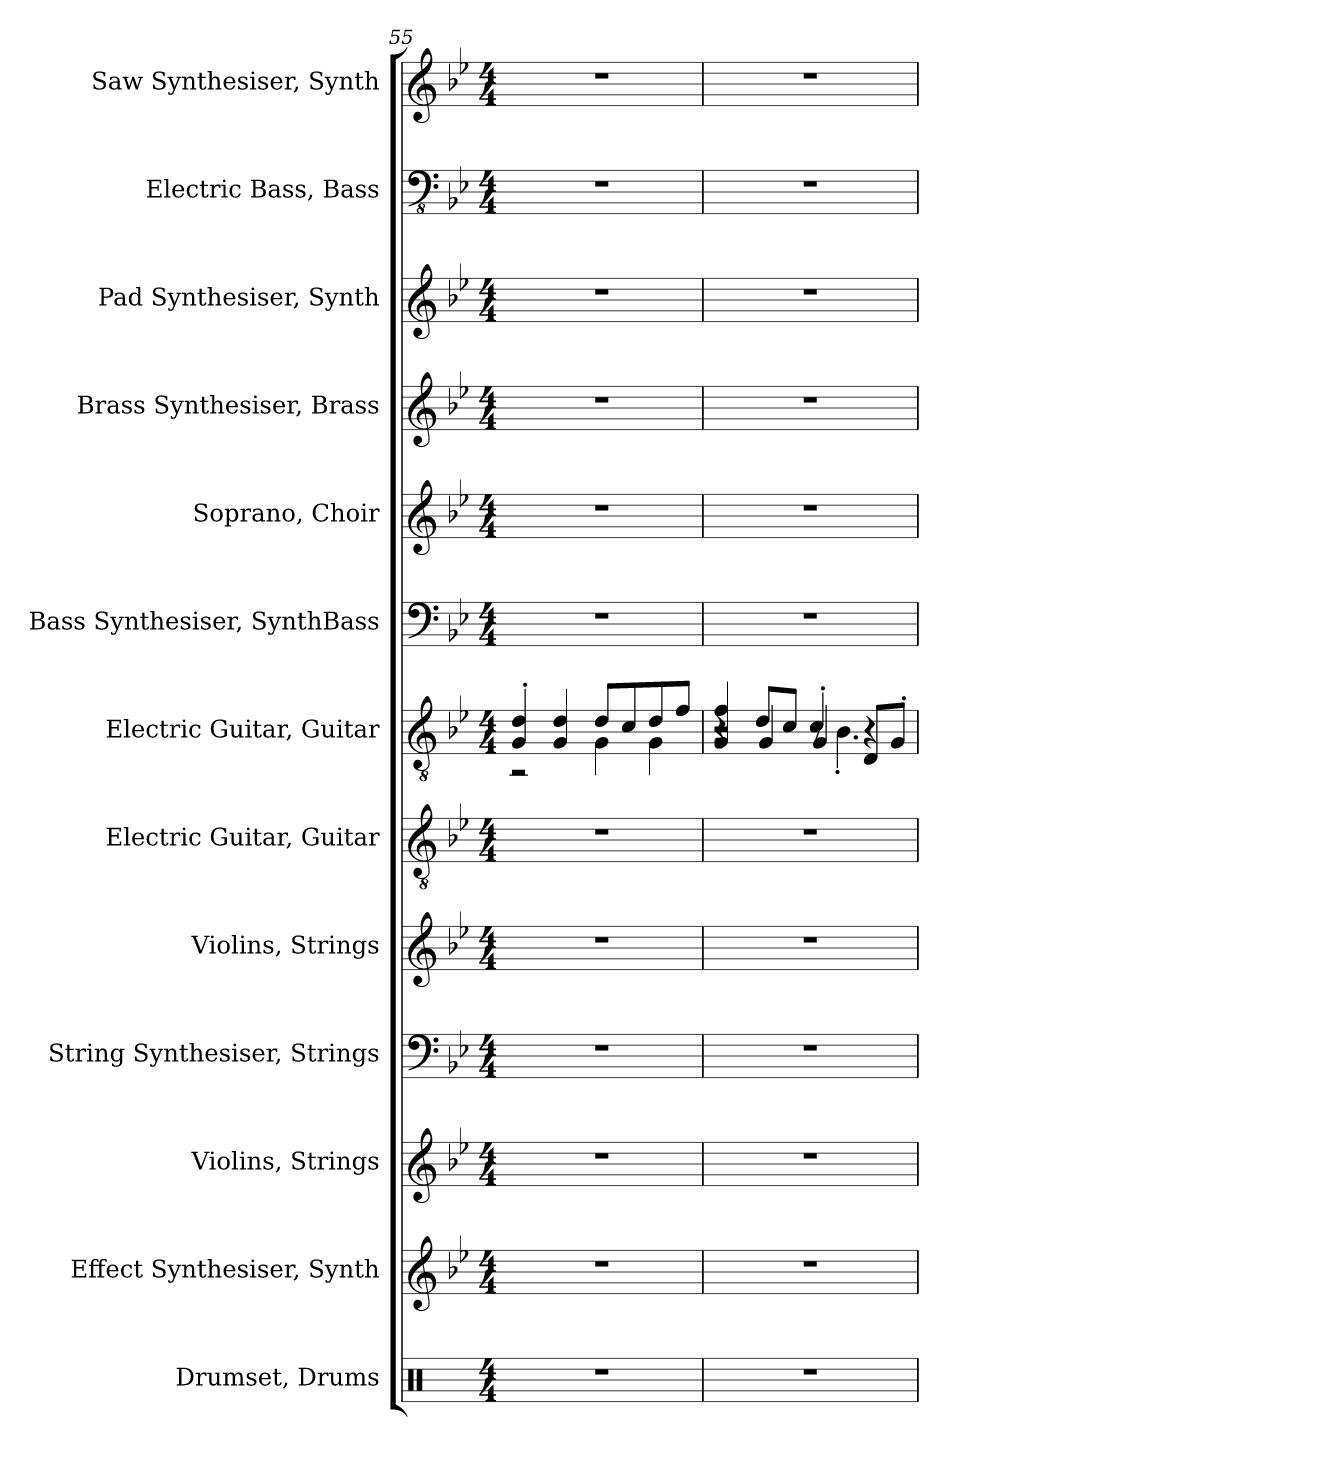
**kern	**kern	**kern	**kern	**kern	**kern	**kern	**kern	**kern	**kern	**kern	**kern	**kern
*part13	*part12	*part11	*part10	*part9	*part8	*part7	*part6	*part5	*part4	*part3	*part2	*part1
*staff13	*staff12	*staff11	*staff10	*staff9	*staff8	*staff7	*staff6	*staff5	*staff4	*staff3	*staff2	*staff1
*I"Drumset, Drums	*I"Effect Synthesiser, Synth	*I"Violins, Strings	*I"String Synthesiser, Strings	*I"Violins, Strings	*I"Electric Guitar, Guitar	*I"Electric Guitar, Guitar	*I"Bass Synthesiser, SynthBass	*I"Soprano, Choir	*I"Brass Synthesiser, Brass	*I"Pad Synthesiser, Synth	*I"Electric Bass, Bass	*I"Saw Synthesiser, Synth
*I'Drs.	*I'Synth.	*I'Vlns.	*I'Synth.	*I'Vlns.	*I'El. Guit.	*I'El. Guit.	*I'Synth.	*I'S.	*I'Synth.	*I'Synth.	*I'El. B.	*I'Synth.
*clefX	*clefG2	*clefG2	*clefF4	*clefG2	*clefGv2	*clefGv2	*clefF4	*clefG2	*clefG2	*clefG2	*clefFv4	*clefG2
*k[]	*k[b-e-]	*k[b-e-]	*k[b-e-]	*k[b-e-]	*k[b-e-]	*k[b-e-]	*k[b-e-]	*k[b-e-]	*k[b-e-]	*k[b-e-]	*k[b-e-]	*k[b-e-]
*M4/4	*M4/4	*M4/4	*M4/4	*M4/4	*M4/4	*M4/4	*M4/4	*M4/4	*M4/4	*M4/4	*M4/4	*M4/4
=55	=55	=55	=55	=55	=55	=55	=55	=55	=55	=55	=55	=55
*	*	*	*	*	*	*^	*	*	*	*	*	*
1r	1r	1r	1r	1r	1r	4G/' 4d/'	2r	1r	1r	1r	1r	1r	1r
.	.	.	.	.	.	4G/ 4d/	.	.	.	.	.	.	.
.	.	.	.	.	.	8d/L	4G\	.	.	.	.	.	.
.	.	.	.	.	.	8c/	.	.	.	.	.	.	.
.	.	.	.	.	.	8d/	4G\	.	.	.	.	.	.
.	.	.	.	.	.	8f/J	.	.	.	.	.	.	.
!!LO:PB:g=z
=56	=56	=56	=56	=56	=56	=56	=56	=56	=56	=56	=56	=56	=56
*	*	*	*	*	*	*	*^	*	*	*	*	*	*
1r	1r	1r	1r	1r	1r	4G/ 4f/	2r	4r	1r	1r	1r	1r	1r	1r
.	.	.	.	.	.	8d/L	.	4G/	.	.	.	.	.	.
.	.	.	.	.	.	8c/J	.	.	.	.	.	.	.	.
.	.	.	.	.	.	4c'/	8r	4G/	.	.	.	.	.	.
.	.	.	.	.	.	.	4.B-'\	.	.	.	.	.	.	.
.	.	.	.	.	.	8D/L	.	4r	.	.	.	.	.	.
.	.	.	.	.	.	8G'/J	.	.	.	.	.	.	.	.
*	*	*	*	*	*	*v	*v	*v	*	*	*	*	*	*
=	=	=	=	=	=	=	=	=	=	=	=	=
*-	*-	*-	*-	*-	*-	*-	*-	*-	*-	*-	*-	*-
